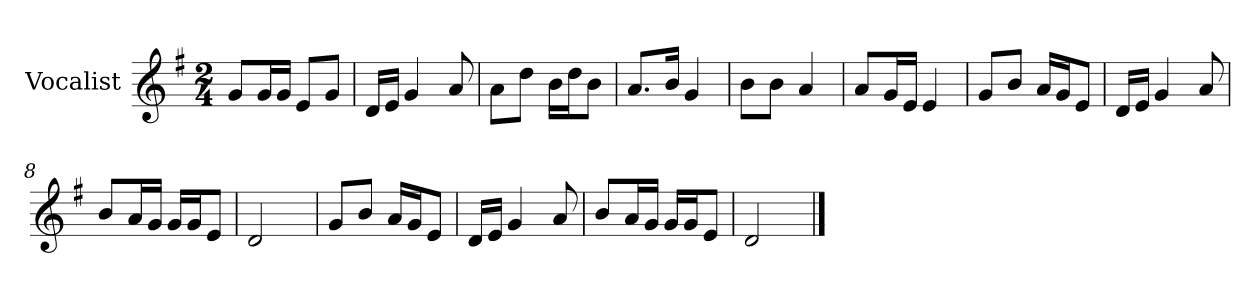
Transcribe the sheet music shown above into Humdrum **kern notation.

**kern
*part1
*staff1
*I"Vocalist
*k[f#]
*G:
*M2/4
=
8gL
16gL
16gJJ
8eL
8gJ
=1
16dLL
16eJJ
4g
8a
=2
8aL
8ddJ
16bLL
16ddJ
8bJ
=3
8.aL
16bJk
4g
=4
8bL
8bJ
4a
=5
8aL
16gL
16eJJ
4e
=6
8gL
8bJ
16aLL
16gJ
8eJ
=7
16dLL
16eJJ
4g
8a
=8
8bL
16aL
16gJJ
16gLL
16gJ
8eJ
=9
2d
=10
8gL
8bJ
16aLL
16gJ
8eJ
=11
16dLL
16eJJ
4g
8a
=12
8bL
16aL
16gJJ
16gLL
16gJ
8eJ
=13
2d
==
*-
